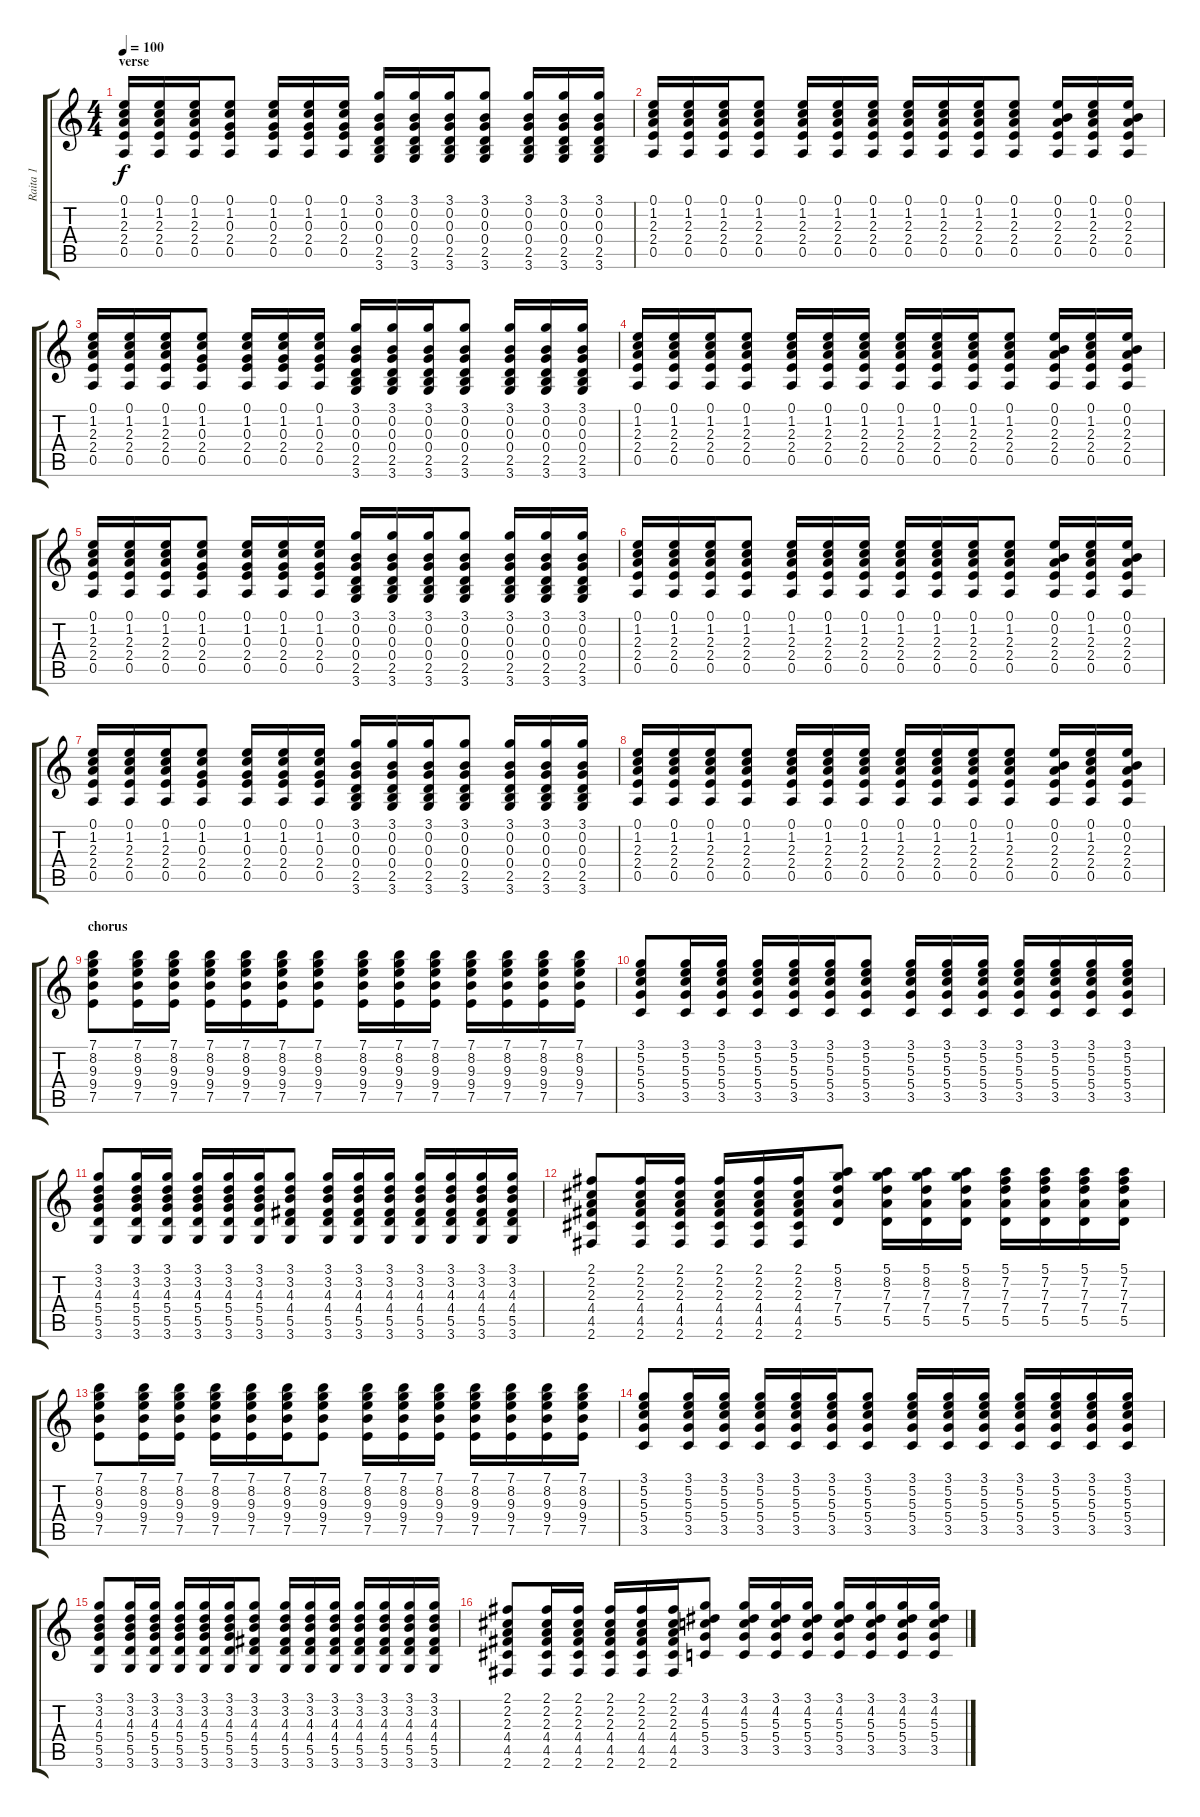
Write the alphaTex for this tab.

\track ("Raita 1" "Raita 1") {instrument acousticguitarnylon}
\staff {score tabs}
\tuning (E4 B3 G3 D3 A2 E2) {hide}
\ts (4 4)
\section ("" "verse")
\tempo 100
\clef g2
\ks c
(0.1 1.2 2.3 2.4 0.5).16{dy f} (0.1 1.2 2.3 2.4 0.5).16 (0.1 1.2 2.3 2.4 0.5).16 (0.1 1.2 0.3 2.4 0.5).8 (0.1 1.2 0.3 2.4 0.5).16 (0.1 1.2 0.3 2.4 0.5).16 (0.1 1.2 0.3 2.4 0.5).16 (3.1 0.2 0.3 0.4 2.5 3.6).16 (3.1 0.2 0.3 0.4 2.5 3.6).16 (3.1 0.2 0.3 0.4 2.5 3.6).16 (3.1 0.2 0.3 0.4 2.5 3.6).8 (3.1 0.2 0.3 0.4 2.5 3.6).16 (3.1 0.2 0.3 0.4 2.5 3.6).16 (3.1 0.2 0.3 0.4 2.5 3.6).16 |
(0.1 1.2 2.3 2.4 0.5).16 (0.1 1.2 2.3 2.4 0.5).16 (0.1 1.2 2.3 2.4 0.5).16 (0.1 1.2 2.3 2.4 0.5).8 (0.1 1.2 2.3 2.4 0.5).16 (0.1 1.2 2.3 2.4 0.5).16 (0.1 1.2 2.3 2.4 0.5).16 (0.1 1.2 2.3 2.4 0.5).16 (0.1 1.2 2.3 2.4 0.5).16 (0.1 1.2 2.3 2.4 0.5).16 (0.1 1.2 2.3 2.4 0.5).8 (0.1 0.2 2.3 2.4 0.5).16 (0.1 1.2 2.3 2.4 0.5).16 (0.1 0.2 2.3 2.4 0.5).16 |
(0.1 1.2 2.3 2.4 0.5).16 (0.1 1.2 2.3 2.4 0.5).16 (0.1 1.2 2.3 2.4 0.5).16 (0.1 1.2 0.3 2.4 0.5).8 (0.1 1.2 0.3 2.4 0.5).16 (0.1 1.2 0.3 2.4 0.5).16 (0.1 1.2 0.3 2.4 0.5).16 (3.1 0.2 0.3 0.4 2.5 3.6).16 (3.1 0.2 0.3 0.4 2.5 3.6).16 (3.1 0.2 0.3 0.4 2.5 3.6).16 (3.1 0.2 0.3 0.4 2.5 3.6).8 (3.1 0.2 0.3 0.4 2.5 3.6).16 (3.1 0.2 0.3 0.4 2.5 3.6).16 (3.1 0.2 0.3 0.4 2.5 3.6).16 |
(0.1 1.2 2.3 2.4 0.5).16 (0.1 1.2 2.3 2.4 0.5).16 (0.1 1.2 2.3 2.4 0.5).16 (0.1 1.2 2.3 2.4 0.5).8 (0.1 1.2 2.3 2.4 0.5).16 (0.1 1.2 2.3 2.4 0.5).16 (0.1 1.2 2.3 2.4 0.5).16 (0.1 1.2 2.3 2.4 0.5).16 (0.1 1.2 2.3 2.4 0.5).16 (0.1 1.2 2.3 2.4 0.5).16 (0.1 1.2 2.3 2.4 0.5).8 (0.1 0.2 2.3 2.4 0.5).16 (0.1 1.2 2.3 2.4 0.5).16 (0.1 0.2 2.3 2.4 0.5).16 |
(0.1 1.2 2.3 2.4 0.5).16 (0.1 1.2 2.3 2.4 0.5).16 (0.1 1.2 2.3 2.4 0.5).16 (0.1 1.2 0.3 2.4 0.5).8 (0.1 1.2 0.3 2.4 0.5).16 (0.1 1.2 0.3 2.4 0.5).16 (0.1 1.2 0.3 2.4 0.5).16 (3.1 0.2 0.3 0.4 2.5 3.6).16 (3.1 0.2 0.3 0.4 2.5 3.6).16 (3.1 0.2 0.3 0.4 2.5 3.6).16 (3.1 0.2 0.3 0.4 2.5 3.6).8 (3.1 0.2 0.3 0.4 2.5 3.6).16 (3.1 0.2 0.3 0.4 2.5 3.6).16 (3.1 0.2 0.3 0.4 2.5 3.6).16 |
(0.1 1.2 2.3 2.4 0.5).16 (0.1 1.2 2.3 2.4 0.5).16 (0.1 1.2 2.3 2.4 0.5).16 (0.1 1.2 2.3 2.4 0.5).8 (0.1 1.2 2.3 2.4 0.5).16 (0.1 1.2 2.3 2.4 0.5).16 (0.1 1.2 2.3 2.4 0.5).16 (0.1 1.2 2.3 2.4 0.5).16 (0.1 1.2 2.3 2.4 0.5).16 (0.1 1.2 2.3 2.4 0.5).16 (0.1 1.2 2.3 2.4 0.5).8 (0.1 0.2 2.3 2.4 0.5).16 (0.1 1.2 2.3 2.4 0.5).16 (0.1 0.2 2.3 2.4 0.5).16 |
(0.1 1.2 2.3 2.4 0.5).16 (0.1 1.2 2.3 2.4 0.5).16 (0.1 1.2 2.3 2.4 0.5).16 (0.1 1.2 0.3 2.4 0.5).8 (0.1 1.2 0.3 2.4 0.5).16 (0.1 1.2 0.3 2.4 0.5).16 (0.1 1.2 0.3 2.4 0.5).16 (3.1 0.2 0.3 0.4 2.5 3.6).16 (3.1 0.2 0.3 0.4 2.5 3.6).16 (3.1 0.2 0.3 0.4 2.5 3.6).16 (3.1 0.2 0.3 0.4 2.5 3.6).8 (3.1 0.2 0.3 0.4 2.5 3.6).16 (3.1 0.2 0.3 0.4 2.5 3.6).16 (3.1 0.2 0.3 0.4 2.5 3.6).16 |
(0.1 1.2 2.3 2.4 0.5).16 (0.1 1.2 2.3 2.4 0.5).16 (0.1 1.2 2.3 2.4 0.5).16 (0.1 1.2 2.3 2.4 0.5).8 (0.1 1.2 2.3 2.4 0.5).16 (0.1 1.2 2.3 2.4 0.5).16 (0.1 1.2 2.3 2.4 0.5).16 (0.1 1.2 2.3 2.4 0.5).16 (0.1 1.2 2.3 2.4 0.5).16 (0.1 1.2 2.3 2.4 0.5).16 (0.1 1.2 2.3 2.4 0.5).8 (0.1 0.2 2.3 2.4 0.5).16 (0.1 1.2 2.3 2.4 0.5).16 (0.1 0.2 2.3 2.4 0.5).16 |
\section ("" "chorus")
(7.1 8.2 9.3 9.4 7.5).8 (7.1 8.2 9.3 9.4 7.5).16 (7.1 8.2 9.3 9.4 7.5).16 (7.1 8.2 9.3 9.4 7.5).16 (7.1 8.2 9.3 9.4 7.5).16 (7.1 8.2 9.3 9.4 7.5).16 (7.1 8.2 9.3 9.4 7.5).8 (7.1 8.2 9.3 9.4 7.5).16 (7.1 8.2 9.3 9.4 7.5).16 (7.1 8.2 9.3 9.4 7.5).16 (7.1 8.2 9.3 9.4 7.5).16 (7.1 8.2 9.3 9.4 7.5).16 (7.1 8.2 9.3 9.4 7.5).16 (7.1 8.2 9.3 9.4 7.5).16 |
(3.1 5.2 5.3 5.4 3.5).8 (3.1 5.2 5.3 5.4 3.5).16 (3.1 5.2 5.3 5.4 3.5).16 (3.1 5.2 5.3 5.4 3.5).16 (3.1 5.2 5.3 5.4 3.5).16 (3.1 5.2 5.3 5.4 3.5).16 (3.1 5.2 5.3 5.4 3.5).8 (3.1 5.2 5.3 5.4 3.5).16 (3.1 5.2 5.3 5.4 3.5).16 (3.1 5.2 5.3 5.4 3.5).16 (3.1 5.2 5.3 5.4 3.5).16 (3.1 5.2 5.3 5.4 3.5).16 (3.1 5.2 5.3 5.4 3.5).16 (3.1 5.2 5.3 5.4 3.5).16 |
(3.1 3.2 4.3 5.4 5.5 3.6).8 (3.1 3.2 4.3 5.4 5.5 3.6).16 (3.1 3.2 4.3 5.4 5.5 3.6).16 (3.1 3.2 4.3 5.4 5.5 3.6).16 (3.1 3.2 4.3 5.4 5.5 3.6).16 (3.1 3.2 4.3 5.4 5.5 3.6).16 (3.1 3.2 4.3 4.4 5.5 3.6).8 (3.1 3.2 4.3 4.4 5.5 3.6).16 (3.1 3.2 4.3 4.4 5.5 3.6).16 (3.1 3.2 4.3 4.4 5.5 3.6).16 (3.1 3.2 4.3 4.4 5.5 3.6).16 (3.1 3.2 4.3 4.4 5.5 3.6).16 (3.1 3.2 4.3 4.4 5.5 3.6).16 (3.1 3.2 4.3 4.4 5.5 3.6).16 |
(2.1 2.2 2.3 4.4 4.5 2.6).8 (2.1 2.2 2.3 4.4 4.5 2.6).16 (2.1 2.2 2.3 4.4 4.5 2.6).16 (2.1 2.2 2.3 4.4 4.5 2.6).16 (2.1 2.2 2.3 4.4 4.5 2.6).16 (2.1 2.2 2.3 4.4 4.5 2.6).16 (5.1 8.2 7.3 7.4 5.5).8 (5.1 8.2 7.3 7.4 5.5).16 (5.1 8.2 7.3 7.4 5.5).16 (5.1 8.2 7.3 7.4 5.5).16 (5.1 7.2 7.3 7.4 5.5).16 (5.1 7.2 7.3 7.4 5.5).16 (5.1 7.2 7.3 7.4 5.5).16 (5.1 7.2 7.3 7.4 5.5).16 |
(7.1 8.2 9.3 9.4 7.5).8 (7.1 8.2 9.3 9.4 7.5).16 (7.1 8.2 9.3 9.4 7.5).16 (7.1 8.2 9.3 9.4 7.5).16 (7.1 8.2 9.3 9.4 7.5).16 (7.1 8.2 9.3 9.4 7.5).16 (7.1 8.2 9.3 9.4 7.5).8 (7.1 8.2 9.3 9.4 7.5).16 (7.1 8.2 9.3 9.4 7.5).16 (7.1 8.2 9.3 9.4 7.5).16 (7.1 8.2 9.3 9.4 7.5).16 (7.1 8.2 9.3 9.4 7.5).16 (7.1 8.2 9.3 9.4 7.5).16 (7.1 8.2 9.3 9.4 7.5).16 |
(3.1 5.2 5.3 5.4 3.5).8 (3.1 5.2 5.3 5.4 3.5).16 (3.1 5.2 5.3 5.4 3.5).16 (3.1 5.2 5.3 5.4 3.5).16 (3.1 5.2 5.3 5.4 3.5).16 (3.1 5.2 5.3 5.4 3.5).16 (3.1 5.2 5.3 5.4 3.5).8 (3.1 5.2 5.3 5.4 3.5).16 (3.1 5.2 5.3 5.4 3.5).16 (3.1 5.2 5.3 5.4 3.5).16 (3.1 5.2 5.3 5.4 3.5).16 (3.1 5.2 5.3 5.4 3.5).16 (3.1 5.2 5.3 5.4 3.5).16 (3.1 5.2 5.3 5.4 3.5).16 |
(3.1 3.2 4.3 5.4 5.5 3.6).8 (3.1 3.2 4.3 5.4 5.5 3.6).16 (3.1 3.2 4.3 5.4 5.5 3.6).16 (3.1 3.2 4.3 5.4 5.5 3.6).16 (3.1 3.2 4.3 5.4 5.5 3.6).16 (3.1 3.2 4.3 5.4 5.5 3.6).16 (3.1 3.2 4.3 4.4 5.5 3.6).8 (3.1 3.2 4.3 4.4 5.5 3.6).16 (3.1 3.2 4.3 4.4 5.5 3.6).16 (3.1 3.2 4.3 4.4 5.5 3.6).16 (3.1 3.2 4.3 4.4 5.5 3.6).16 (3.1 3.2 4.3 4.4 5.5 3.6).16 (3.1 3.2 4.3 4.4 5.5 3.6).16 (3.1 3.2 4.3 4.4 5.5 3.6).16 |
(2.1 2.2 2.3 4.4 4.5 2.6).8 (2.1 2.2 2.3 4.4 4.5 2.6).16 (2.1 2.2 2.3 4.4 4.5 2.6).16 (2.1 2.2 2.3 4.4 4.5 2.6).16 (2.1 2.2 2.3 4.4 4.5 2.6).16 (2.1 2.2 2.3 4.4 4.5 2.6).16 (3.1 4.2 5.3 5.4 3.5).8 (3.1 4.2 5.3 5.4 3.5).16 (3.1 4.2 5.3 5.4 3.5).16 (3.1 4.2 5.3 5.4 3.5).16 (3.1 4.2 5.3 5.4 3.5).16 (3.1 4.2 5.3 5.4 3.5).16 (3.1 4.2 5.3 5.4 3.5).16 (3.1 4.2 5.3 5.4 3.5).16
